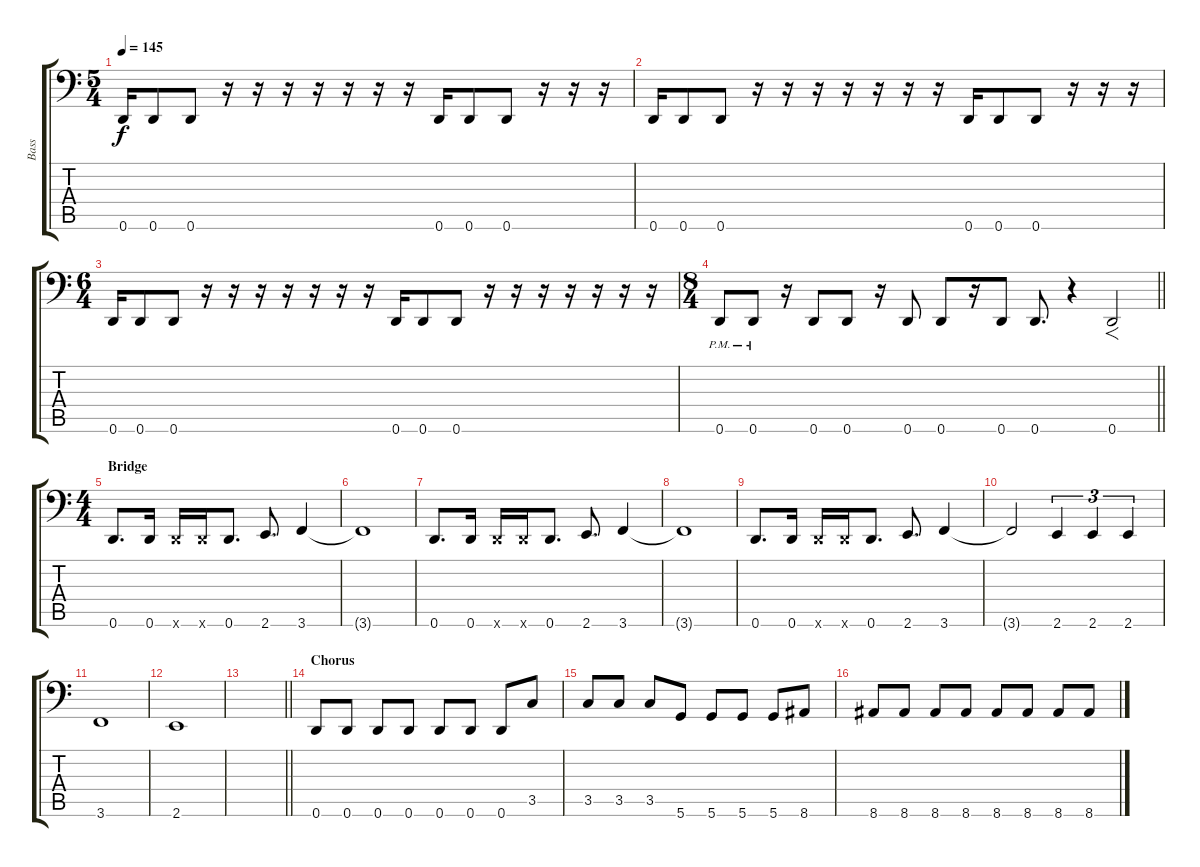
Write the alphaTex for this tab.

\track ("Bass" "Bass") {instrument electricbasspick}
\staff {score tabs}
\tuning (E3 B2 G2 D2 A1 D1) {hide}
\ts (5 4)
\tempo 145
\clef f4
\ks c
0.6.16{dy f} 0.6.8 0.6.8 r.16 r.16 r.16 r.16 r.16 r.16 r.16 0.6.16 0.6.8 0.6.8 r.16 r.16 r.16 |
0.6.16 0.6.8 0.6.8 r.16 r.16 r.16 r.16 r.16 r.16 r.16 0.6.16 0.6.8 0.6.8 r.16 r.16 r.16 |
\ts (6 4)
0.6.16 0.6.8 0.6.8 r.16 r.16 r.16 r.16 r.16 r.16 r.16 0.6.16 0.6.8 0.6.8 r.16 r.16 r.16 r.16 r.16 r.16 r.16 |
\ts (8 4)
\barLineRight lightlight
0.6{pm}.8 0.6{pm}.8 r.16 0.6.8 0.6.8 r.16 0.6.8 0.6.8 r.16 0.6.8 0.6.8{d} r.4 0.6.2{f} |
\ts (4 4)
\section ("" "Bridge")
0.6.8{d} 0.6.16 0.6{x}.16 0.6{x}.16 0.6.8{d} 2.6.8{d} 3.6.4 |
3.6{t}.1 |
0.6.8{d} 0.6.16 0.6{x}.16 0.6{x}.16 0.6.8{d} 2.6.8{d} 3.6.4 |
3.6{t}.1 |
0.6.8{d} 0.6.16 0.6{x}.16 0.6{x}.16 0.6.8{d} 2.6.8{d} 3.6.4 |
3.6{t}.2 2.6.4{tu (3 2)} 2.6.4{tu (3 2)} 2.6.4{tu (3 2)} |
3.6.1 |
2.6.1 |
\barLineRight lightlight
|
\section ("" "Chorus")
0.6.8 0.6.8 0.6.8 0.6.8 0.6.8 0.6.8 0.6.8 3.5.8 |
3.5.8 3.5.8 3.5.8 5.6.8 5.6.8 5.6.8 5.6.8 8.6.8 |
8.6.8 8.6.8 8.6.8 8.6.8 8.6.8 8.6.8 8.6.8 8.6.8
